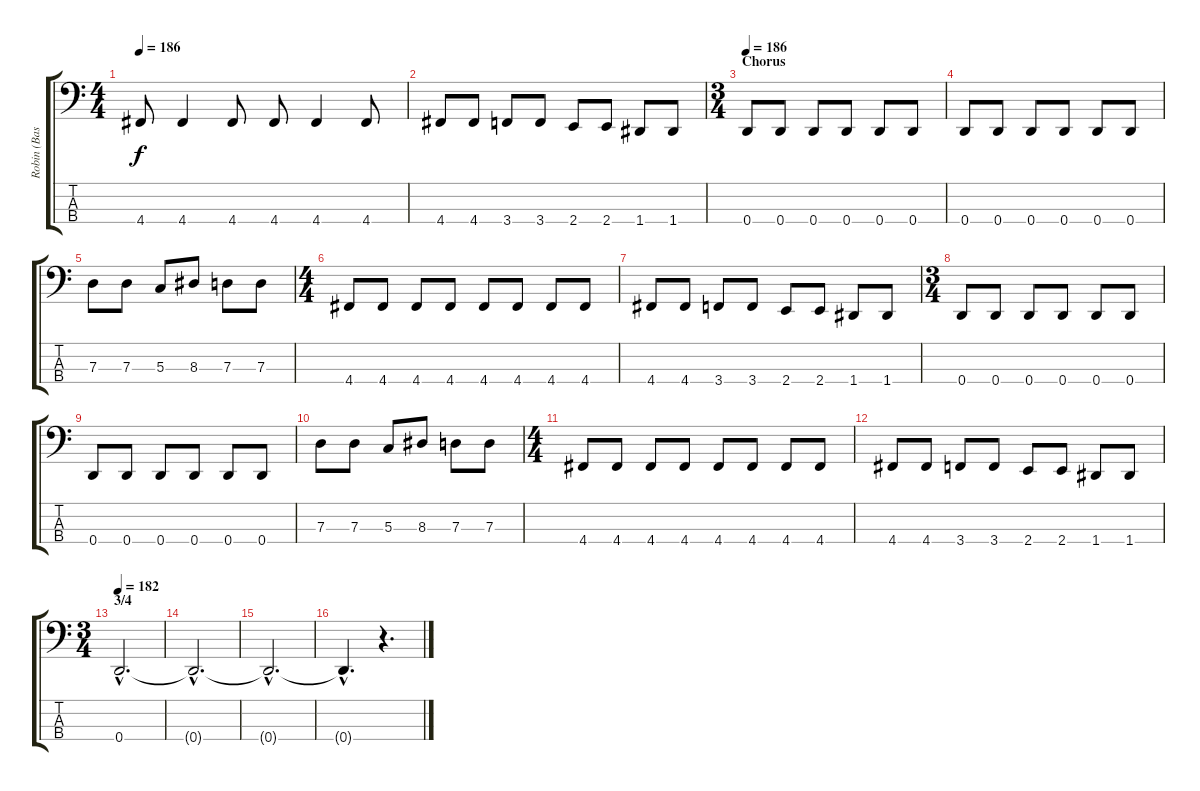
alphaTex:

\track ("Robin (Bass)" "Robin (Bas") {instrument electricbassfinger}
\staff {score tabs}
\tuning (F2 C2 G1 D1) {hide}
\ts (4 4)
\tempo 186
\clef f4
\ks c
4.4.8{dy f} 4.4.4 4.4.8 4.4.8 4.4.4 4.4.8 |
4.4.8 4.4.8 3.4.8 3.4.8 2.4.8 2.4.8 1.4.8 1.4.8 |
\ts (3 4)
\section ("" "Chorus")
\tempo 186
0.4.8 0.4.8 0.4.8 0.4.8 0.4.8 0.4.8 |
0.4.8 0.4.8 0.4.8 0.4.8 0.4.8 0.4.8 |
7.3.8 7.3.8 5.3.8 8.3.8 7.3.8 7.3.8 |
\ts (4 4)
4.4.8 4.4.8 4.4.8 4.4.8 4.4.8 4.4.8 4.4.8 4.4.8 |
4.4.8 4.4.8 3.4.8 3.4.8 2.4.8 2.4.8 1.4.8 1.4.8 |
\ts (3 4)
0.4.8 0.4.8 0.4.8 0.4.8 0.4.8 0.4.8 |
0.4.8 0.4.8 0.4.8 0.4.8 0.4.8 0.4.8 |
7.3.8 7.3.8 5.3.8 8.3.8 7.3.8 7.3.8 |
\ts (4 4)
4.4.8 4.4.8 4.4.8 4.4.8 4.4.8 4.4.8 4.4.8 4.4.8 |
4.4.8 4.4.8 3.4.8 3.4.8 2.4.8 2.4.8 1.4.8 1.4.8 |
\ts (3 4)
\section ("" "3/4")
\tempo 182
0.4{hac}.2{d} |
0.4{hac t}.2{d} |
0.4{hac t}.2{d} |
0.4{hac t}.4{d} r.4{d}
